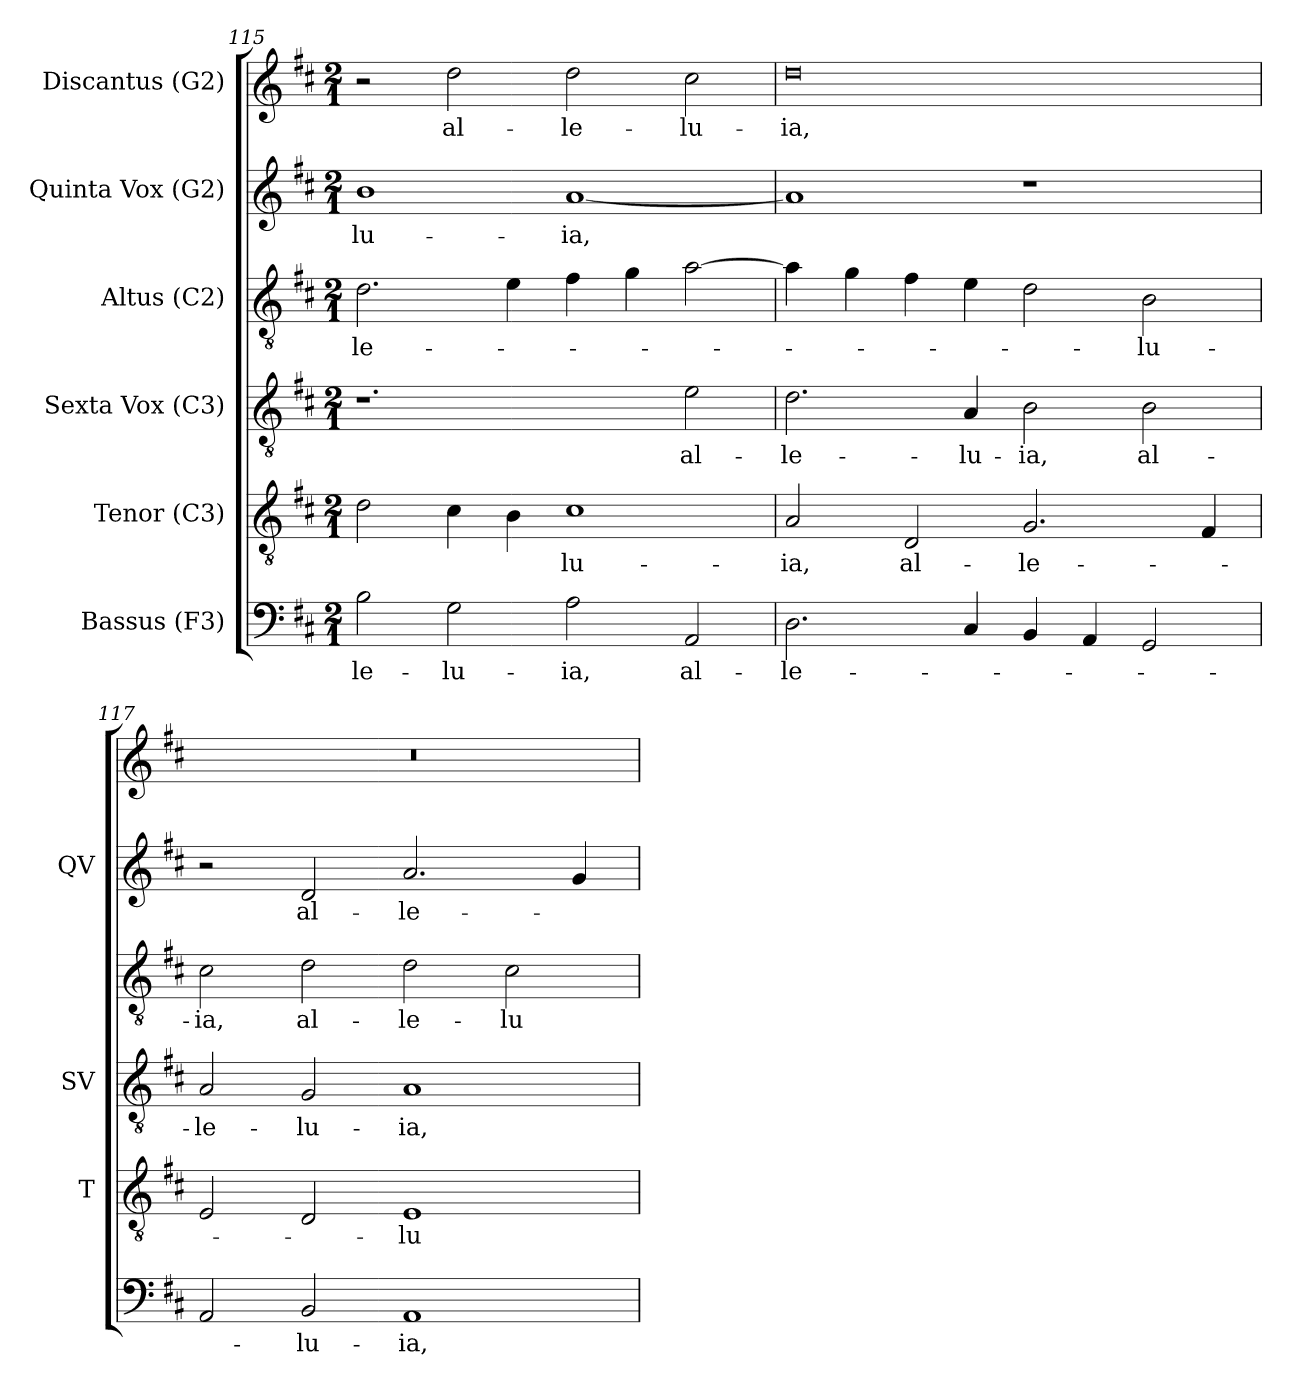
**kern	**text	**kern	**text	**kern	**text	**kern	**text	**kern	**text	**kern	**text
*part6	*part6	*part5	*part5	*part4	*part4	*part3	*part3	*part2	*part2	*part1	*part1
*staff6	*staff6	*staff5	*staff5	*staff4	*staff4	*staff3	*staff3	*staff2	*staff2	*staff1	*staff1
*I"Bassus (F3)	*	*I"Tenor (C3)	*	*I"Sexta Vox (C3)	*	*I"Altus (C2)	*	*I"Quinta Vox (G2)	*	*I"Discantus (G2)	*
*	*	*I'T	*	*I'SV	*	*	*	*I'QV	*	*	*
*clefF4	*	*clefGv2	*	*clefGv2	*	*clefGv2	*	*clefG2	*	*clefG2	*
*	*	*	*	*	*	*ITrd7c12	*	*	*	*	*
*k[f#c#]	*	*k[f#c#]	*	*k[f#c#]	*	*k[f#c#]	*	*k[f#c#]	*	*k[f#c#]	*
*D:	*	*D:	*	*D:	*	*D:	*	*D:	*	*D:	*
*M2/1	*	*M2/1	*	*M2/1	*	*M2/1	*	*M2/1	*	*M2/1	*
=115	=115	=115	=115	=115	=115	=115	=115	=115	=115	=115	=115
!	!LO:LY:b:color=#000000	!	!	!	!	!	!	!	!	!	!
!	!	!	!	!	!	!	!LO:LY:b:color=#000000	!	!	!	!
!	!	!	!	!	!	!	!	!	!LO:LY:b:color=#000000	!	!
2Bi\	-le-	2di\	.	1.r	.	2.Di\	-le-	1bi	-lu-	2r	.
!	!LO:LY:b:color=#000000	!	!	!	!	!	!	!	!	!	!
!	!	!	!	!	!	!	!	!	!	!	!LO:LY:b:color=#000000
2Gi\	-lu-	4c#i\	.	.	.	.	.	.	.	2ddi\	al-
.	.	4Bi\	.	.	.	4Ei\	.	.	.	.	.
!	!LO:LY:b:color=#000000	!	!	!	!	!	!	!	!	!	!
!	!	!	!LO:LY:b:color=#000000	!	!	!	!	!	!	!	!
!	!	!	!	!	!	!	!	!	!LO:LY:b:color=#000000	!	!
!	!	!	!	!	!	!	!	!	!	!	!LO:LY:b:color=#000000
2Ai\	-ia,	1c#i	-lu-	.	.	4F#i\	.	[1ai	-ia,	2ddi\	-le-
.	.	.	.	.	.	4Gi\	.	.	.	.	.
!	!LO:LY:b:color=#000000	!	!	!	!	!	!	!	!	!	!
!	!	!	!	!	!LO:LY:b:color=#000000	!	!	!	!	!	!
!	!	!	!	!	!	!	!	!	!	!	!LO:LY:b:color=#000000
2AAi/	al-	.	.	2ei\	al-	[2Ai\	.	.	.	2cc#i\	-lu-
=116	=116	=116	=116	=116	=116	=116	=116	=116	=116	=116	=116
!	!LO:LY:b:color=#000000	!	!	!	!	!	!	!	!	!	!
!	!	!	!LO:LY:b:color=#000000	!	!	!	!	!	!	!	!
!	!	!	!	!	!LO:LY:b:color=#000000	!	!	!	!	!	!
!	!	!	!	!	!	!	!	!	!	!	!LO:LY:b:color=#000000
2.Di\	-le-	2Ai/	-ia,	2.di\	-le-	4Ai\]	.	1ai]	.	0ddi	-ia,
.	.	.	.	.	.	4Gi\	.	.	.	.	.
!	!	!	!LO:LY:b:color=#000000	!	!	!	!	!	!	!	!
.	.	2Di/	al-	.	.	4F#i\	.	.	.	.	.
!	!	!	!	!	!LO:LY:b:color=#000000	!	!	!	!	!	!
4C#i/	.	.	.	4Ai/	-lu-	4Ei\	.	.	.	.	.
!	!	!	!LO:LY:b:color=#000000	!	!	!	!	!	!	!	!
!	!	!	!	!	!LO:LY:b:color=#000000	!	!	!	!	!	!
4BBi/	.	2.Gi/	-le-	2Bi\	-ia,	2Di\	.	1r	.	.	.
4AAi/	.	.	.	.	.	.	.	.	.	.	.
!	!	!	!	!	!LO:LY:b:color=#000000	!	!	!	!	!	!
!	!	!	!	!	!	!	!LO:LY:b:color=#000000	!	!	!	!
2GGi/	.	.	.	2Bi\	al-	2BBi\	-lu-	.	.	.	.
.	.	4F#i/	.	.	.	.	.	.	.	.	.
!!LO:LB:g=z
=117	=117	=117	=117	=117	=117	=117	=117	=117	=117	=117	=117
!	!	!	!	!	!LO:LY:b:color=#000000	!	!	!	!	!	!
!	!	!	!	!	!	!	!LO:LY:b:color=#000000	!	!	!LO:N:vis=1	!
2AAi/	.	2Ei/	.	2Ai/	-le-	2C#i\	-ia,	2r	.	0r	.
!	!LO:LY:b:color=#000000	!	!	!	!	!	!	!	!	!	!
!	!	!	!	!	!LO:LY:b:color=#000000	!	!	!	!	!	!
!	!	!	!	!	!	!	!LO:LY:b:color=#000000	!	!	!	!
!	!	!	!	!	!	!	!	!	!LO:LY:b:color=#000000	!	!
2BBi/	-lu-	2Di/	.	2Gi/	-lu-	2Di\	al-	2di/	al-	.	.
!	!LO:LY:b:color=#000000	!	!	!	!	!	!	!	!	!	!
!	!	!	!LO:LY:b:color=#000000	!	!	!	!	!	!	!	!
!	!	!	!	!	!LO:LY:b:color=#000000	!	!	!	!	!	!
!	!	!	!	!	!	!	!LO:LY:b:color=#000000	!	!	!	!
!	!	!	!	!	!	!	!	!	!LO:LY:b:color=#000000	!	!
1AAi	-ia,	1Ei	-lu-	1Ai	-ia,	2Di\	-le-	2.ai/	-le-	.	.
!	!	!	!	!	!	!	!LO:LY:b:color=#000000	!	!	!	!
.	.	.	.	.	.	2C#i\	-lu-	.	.	.	.
.	.	.	.	.	.	.	.	4gi/	.	.	.
=	=	=	=	=	=	=	=	=	=	=	=
*-	*-	*-	*-	*-	*-	*-	*-	*-	*-	*-	*-
